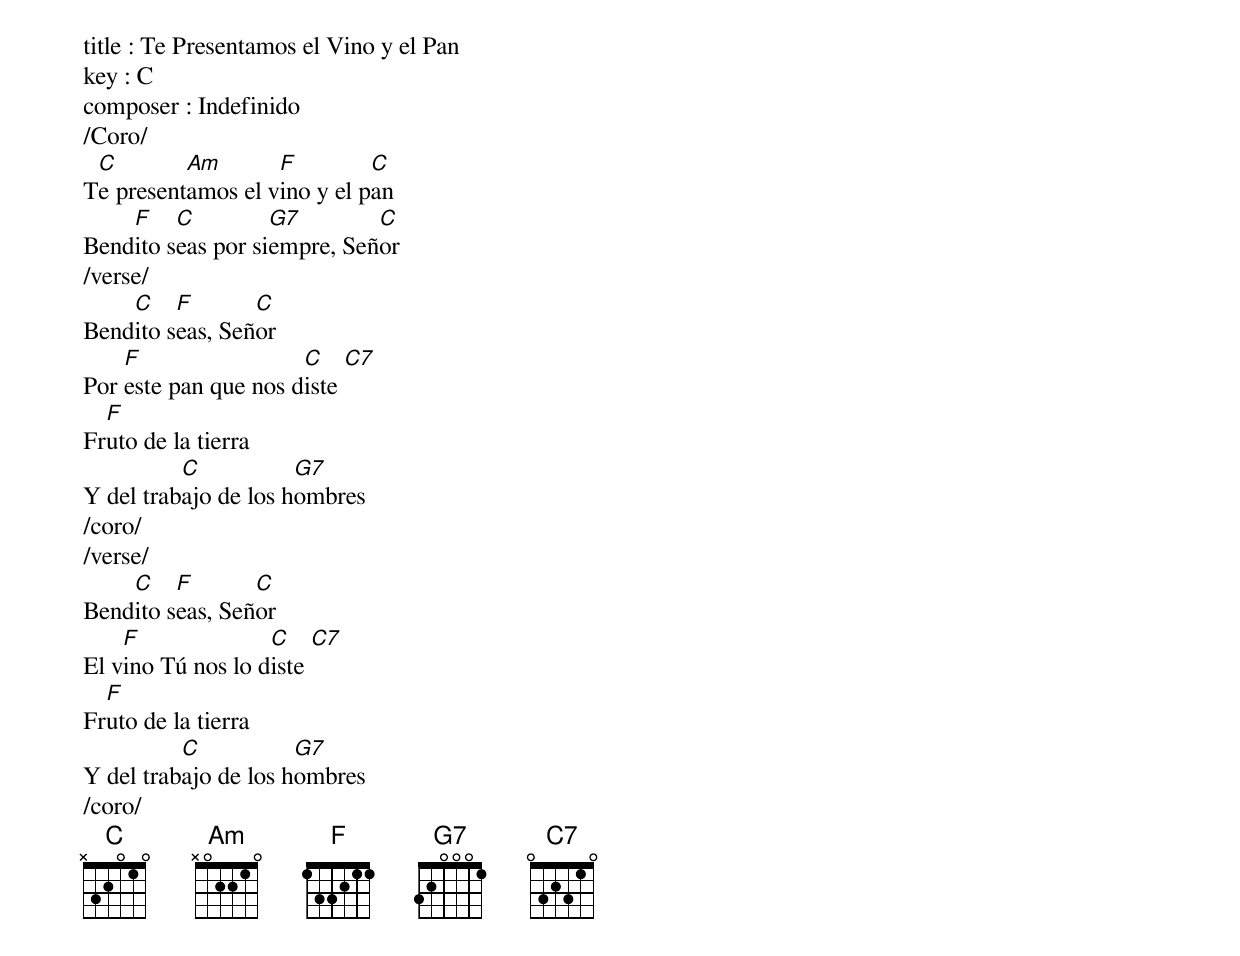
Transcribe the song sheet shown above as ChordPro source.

title : Te Presentamos el Vino y el Pan
key : C
composer : Indefinido
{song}
/Coro/
T[C]e present[Am]amos el v[F]ino y el p[C]an
Bend[F]ito s[C]eas por si[G7]empre, Señ[C]or
/verse/
Bend[C]ito s[F]eas, Señ[C]or
Por [F]este pan que nos d[C]iste [C7]
Fr[F]uto de la tierra
Y del trab[C]ajo de los h[G7]ombres
/coro/
/verse/
Bend[C]ito s[F]eas, Señ[C]or
El v[F]ino Tú nos lo d[C]iste [C7]
Fr[F]uto de la tierra
Y del trab[C]ajo de los h[G7]ombres
/coro/
